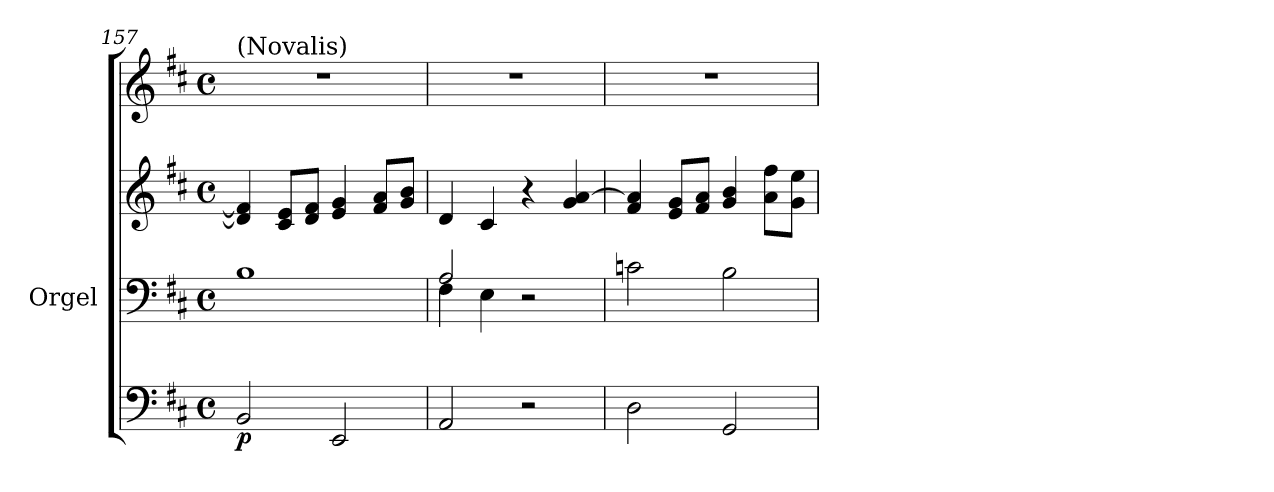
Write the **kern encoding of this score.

**kern	**dynam	**kern	**kern	**kern
*part3	*part3	*part2	*part2	*part1
*staff4	*staff4	*staff3	*staff2	*staff1
*	*	*I"Orgel	*	*
*	*	*I'Org.	*	*
*clefF4	*	*clefF4	*clefG2	*clefG2
*k[f#c#]	*	*k[f#c#]	*k[f#c#]	*k[f#c#]
*D:	*	*D:	*D:	*D:
*M4/4	*	*M4/4	*M4/4	*M4/4
*met(c)	*	*met(c)	*met(c)	*met(c)
=157	=157	=157	=157	=157
!	!	!	!	!LO:TX:a:t=(Novalis)
!	!LO:DY:b	!	!	!
2BB/	p	1B	4d/] 4f#/]	1r
.	.	.	8c#/ 8e/L	.
.	.	.	8d/ 8f#/J	.
2EE/	.	.	4e/ 4g/	.
.	.	.	8f#/ 8a/L	.
.	.	.	8g/ 8b/J	.
=158	=158	=158	=158	=158
*	*	*^	*	*
2AA/	.	2A/	4F#\	4d/	1r
.	.	.	4E\	4c#/	.
2r	.	2r	2ryy	4r	.
.	.	.	.	4g/ [>4a/	.
*	*	*v	*v	*	*
=159	=159	=159	=159	=159
2D\	.	2cn\	4f#/ 4a/]	1r
.	.	.	8e/ 8g/L	.
.	.	.	8f#/ 8a/J	.
2GG/	.	2B\	4g/ 4b/	.
.	.	.	8a\ 8ff#\L	.
.	.	.	8g\ 8ee\J	.
=	=	=	=	=
*-	*-	*-	*-	*-
